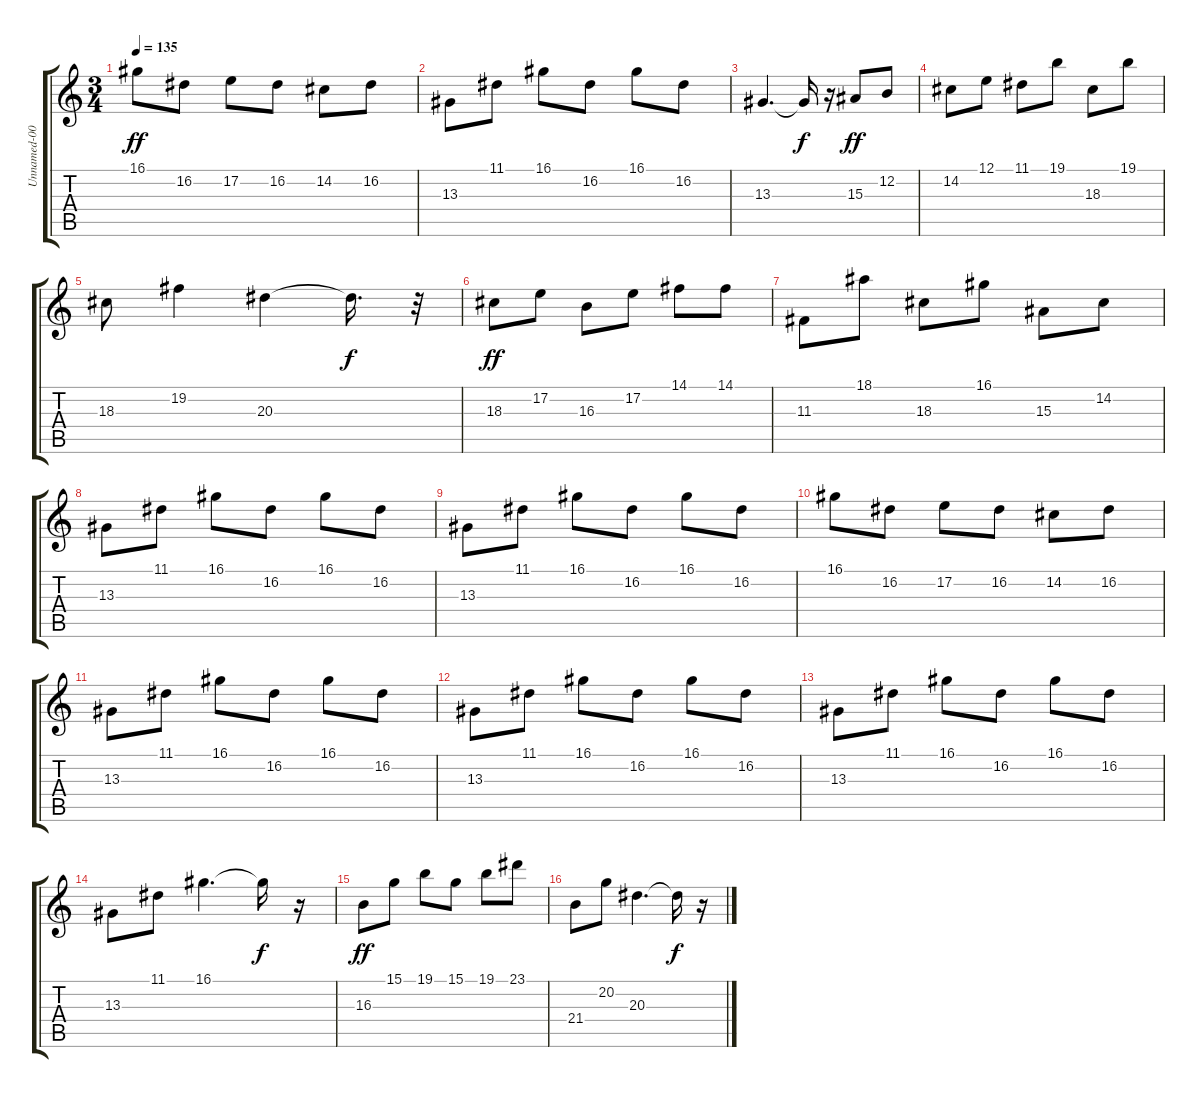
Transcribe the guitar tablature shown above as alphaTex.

\track ("Unnamed-001" "Unnamed-00") {instrument electricpiano2}
\staff {score tabs}
\tuning (E4 B3 G3 D3 A2 E2) {hide}
\ts (3 4)
\tempo 135
\clef g2
\ks c
16.1.8{dy ff} 16.2.8 17.2.8 16.2.8 14.2.8 16.2.8 |
13.3.8 11.1.8 16.1.8 16.2.8 16.1.8 16.2.8 |
13.3.4{d} 13.3{t}.16{dy f} r.16 15.3.8{dy ff} 12.2.8 |
14.2.8 12.1.8 11.1.8 19.1.8 18.3.8 19.1.8 |
18.3.8 19.2.4 20.3.4 20.3{t}.16{d dy f} r.32 |
18.3.8{dy ff} 17.2.8 16.3.8 17.2.8 14.1.8 14.1.8 |
11.3.8 18.1.8 18.3.8 16.1.8 15.3.8 14.2.8 |
13.3.8 11.1.8 16.1.8 16.2.8 16.1.8 16.2.8 |
13.3.8 11.1.8 16.1.8 16.2.8 16.1.8 16.2.8 |
16.1.8 16.2.8 17.2.8 16.2.8 14.2.8 16.2.8 |
13.3.8 11.1.8 16.1.8 16.2.8 16.1.8 16.2.8 |
13.3.8 11.1.8 16.1.8 16.2.8 16.1.8 16.2.8 |
13.3.8 11.1.8 16.1.8 16.2.8 16.1.8 16.2.8 |
13.3.8 11.1.8 16.1.4{d} 16.1{t}.16{dy f} r.16 |
16.3.8{dy ff} 15.1.8 19.1.8 15.1.8 19.1.8 23.1.8 |
21.4.8 20.2.8 20.3.4{d} 20.3{t}.16{dy f} r.16
